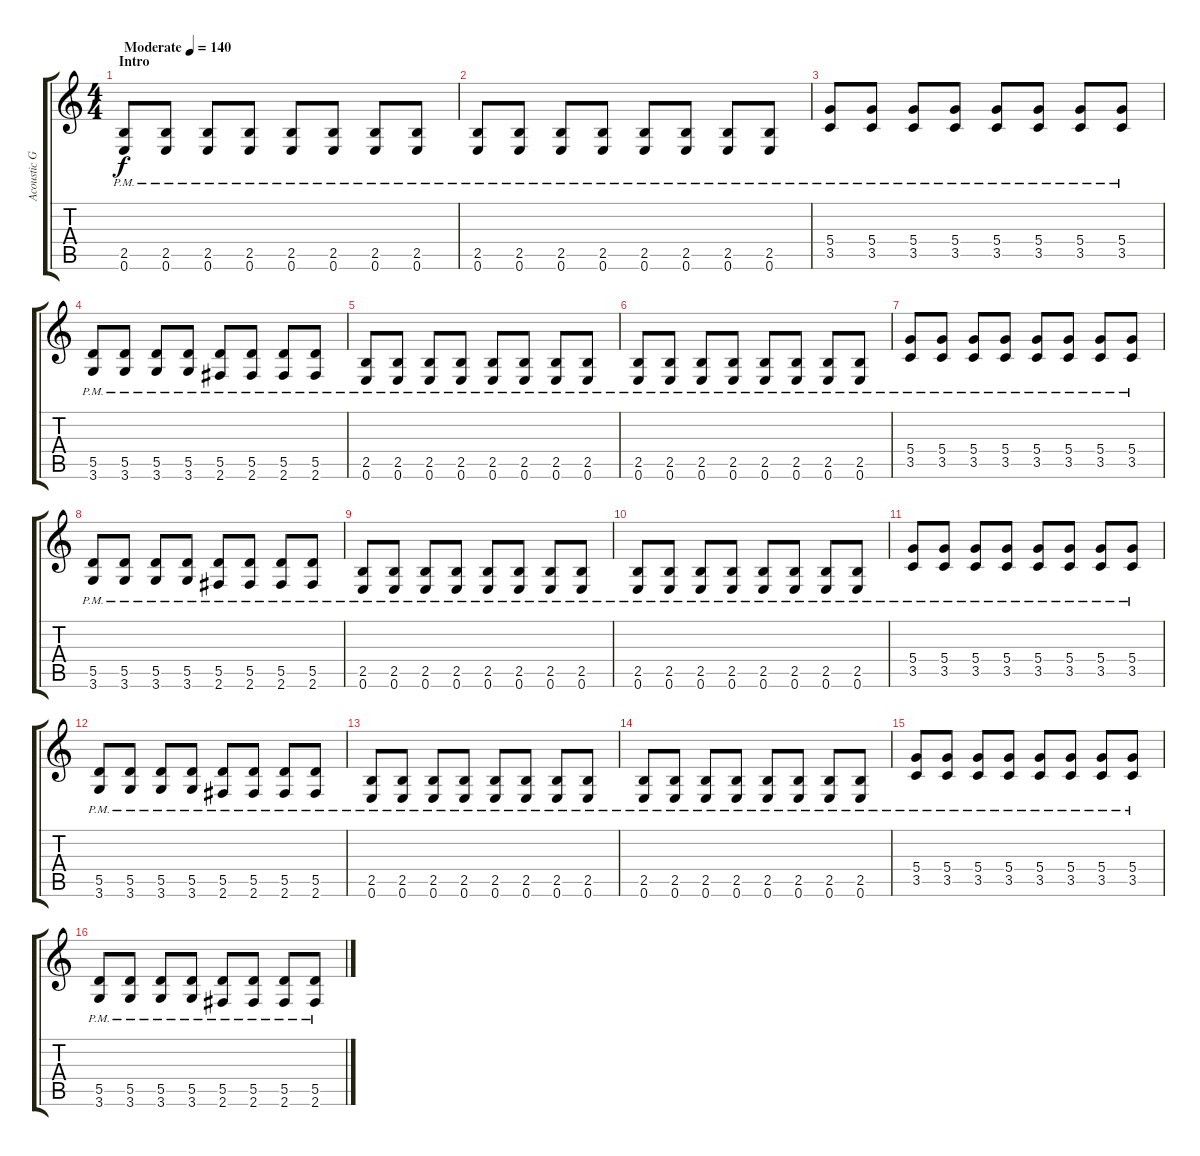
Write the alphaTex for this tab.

\track ("Acoustic Guitar (Deryck)" "Acoustic G") {instrument acousticguitarsteel}
\staff {score tabs}
\tuning (E4 B3 G3 D3 A2 E2) {hide}
\ts (4 4)
\section ("" "Intro")
\tempo (140 "Moderate")
\clef g2
\ks c
(2.5{pm} 0.6{pm}).8{dy f instrument acousticguitarsteel} (2.5{pm} 0.6{pm}).8 (2.5{pm} 0.6{pm}).8 (2.5{pm} 0.6{pm}).8 (2.5{pm} 0.6{pm}).8 (2.5{pm} 0.6{pm}).8 (2.5{pm} 0.6{pm}).8 (2.5{pm} 0.6{pm}).8 |
(2.5{pm} 0.6{pm}).8 (2.5{pm} 0.6{pm}).8 (2.5{pm} 0.6{pm}).8 (2.5{pm} 0.6{pm}).8 (2.5{pm} 0.6{pm}).8 (2.5{pm} 0.6{pm}).8 (2.5{pm} 0.6{pm}).8 (2.5{pm} 0.6{pm}).8 |
(5.4{pm} 3.5{pm}).8 (5.4{pm} 3.5{pm}).8 (5.4{pm} 3.5{pm}).8 (5.4{pm} 3.5{pm}).8 (5.4{pm} 3.5{pm}).8 (5.4{pm} 3.5{pm}).8 (5.4{pm} 3.5{pm}).8 (5.4{pm} 3.5{pm}).8 |
(5.5{pm} 3.6{pm}).8 (5.5{pm} 3.6{pm}).8 (5.5{pm} 3.6{pm}).8 (5.5{pm} 3.6{pm}).8 (5.5{pm} 2.6{pm}).8 (5.5{pm} 2.6{pm}).8 (5.5{pm} 2.6{pm}).8 (5.5{pm} 2.6{pm}).8 |
(2.5{pm} 0.6{pm}).8 (2.5{pm} 0.6{pm}).8 (2.5{pm} 0.6{pm}).8 (2.5{pm} 0.6{pm}).8 (2.5{pm} 0.6{pm}).8 (2.5{pm} 0.6{pm}).8 (2.5{pm} 0.6{pm}).8 (2.5{pm} 0.6{pm}).8 |
(2.5{pm} 0.6{pm}).8 (2.5{pm} 0.6{pm}).8 (2.5{pm} 0.6{pm}).8 (2.5{pm} 0.6{pm}).8 (2.5{pm} 0.6{pm}).8 (2.5{pm} 0.6{pm}).8 (2.5{pm} 0.6{pm}).8 (2.5{pm} 0.6{pm}).8 |
(5.4{pm} 3.5{pm}).8 (5.4{pm} 3.5{pm}).8 (5.4{pm} 3.5{pm}).8 (5.4{pm} 3.5{pm}).8 (5.4{pm} 3.5{pm}).8 (5.4{pm} 3.5{pm}).8 (5.4{pm} 3.5{pm}).8 (5.4{pm} 3.5{pm}).8 |
(5.5{pm} 3.6{pm}).8 (5.5{pm} 3.6{pm}).8 (5.5{pm} 3.6{pm}).8 (5.5{pm} 3.6{pm}).8 (5.5{pm} 2.6{pm}).8 (5.5{pm} 2.6{pm}).8 (5.5{pm} 2.6{pm}).8 (5.5{pm} 2.6{pm}).8 |
(2.5{pm} 0.6{pm}).8 (2.5{pm} 0.6{pm}).8 (2.5{pm} 0.6{pm}).8 (2.5{pm} 0.6{pm}).8 (2.5{pm} 0.6{pm}).8 (2.5{pm} 0.6{pm}).8 (2.5{pm} 0.6{pm}).8 (2.5{pm} 0.6{pm}).8 |
(2.5{pm} 0.6{pm}).8 (2.5{pm} 0.6{pm}).8 (2.5{pm} 0.6{pm}).8 (2.5{pm} 0.6{pm}).8 (2.5{pm} 0.6{pm}).8 (2.5{pm} 0.6{pm}).8 (2.5{pm} 0.6{pm}).8 (2.5{pm} 0.6{pm}).8 |
(5.4{pm} 3.5{pm}).8 (5.4{pm} 3.5{pm}).8 (5.4{pm} 3.5{pm}).8 (5.4{pm} 3.5{pm}).8 (5.4{pm} 3.5{pm}).8 (5.4{pm} 3.5{pm}).8 (5.4{pm} 3.5{pm}).8 (5.4{pm} 3.5{pm}).8 |
(5.5{pm} 3.6{pm}).8 (5.5{pm} 3.6{pm}).8 (5.5{pm} 3.6{pm}).8 (5.5{pm} 3.6{pm}).8 (5.5{pm} 2.6{pm}).8 (5.5{pm} 2.6{pm}).8 (5.5{pm} 2.6{pm}).8 (5.5{pm} 2.6{pm}).8 |
(2.5{pm} 0.6{pm}).8 (2.5{pm} 0.6{pm}).8 (2.5{pm} 0.6{pm}).8 (2.5{pm} 0.6{pm}).8 (2.5{pm} 0.6{pm}).8 (2.5{pm} 0.6{pm}).8 (2.5{pm} 0.6{pm}).8 (2.5{pm} 0.6{pm}).8 |
(2.5{pm} 0.6{pm}).8 (2.5{pm} 0.6{pm}).8 (2.5{pm} 0.6{pm}).8 (2.5{pm} 0.6{pm}).8 (2.5{pm} 0.6{pm}).8 (2.5{pm} 0.6{pm}).8 (2.5{pm} 0.6{pm}).8 (2.5{pm} 0.6{pm}).8 |
(5.4{pm} 3.5{pm}).8 (5.4{pm} 3.5{pm}).8 (5.4{pm} 3.5{pm}).8 (5.4{pm} 3.5{pm}).8 (5.4{pm} 3.5{pm}).8 (5.4{pm} 3.5{pm}).8 (5.4{pm} 3.5{pm}).8 (5.4{pm} 3.5{pm}).8 |
(5.5{pm} 3.6{pm}).8 (5.5{pm} 3.6{pm}).8 (5.5{pm} 3.6{pm}).8 (5.5{pm} 3.6{pm}).8 (5.5{pm} 2.6{pm}).8 (5.5{pm} 2.6{pm}).8 (5.5{pm} 2.6{pm}).8 (5.5{pm} 2.6{pm}).8
